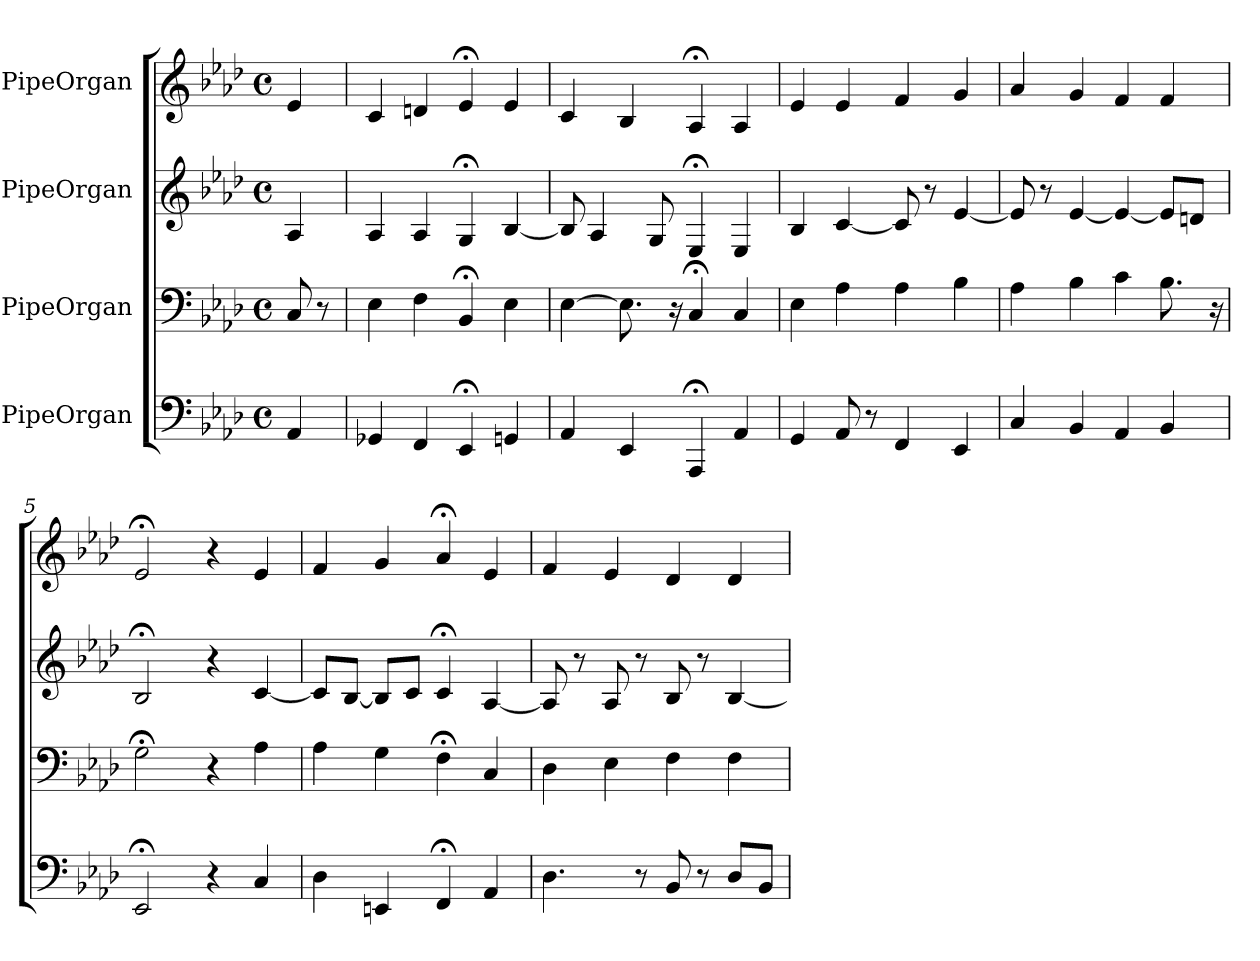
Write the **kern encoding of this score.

**kern	**kern	**kern	**kern
*part4	*part3	*part2	*part1
*staff4	*staff3	*staff2	*staff1
*I"PipeOrgan	*I"PipeOrgan	*I"PipeOrgan	*I"PipeOrgan
*k[b-e-a-d-]	*k[b-e-a-d-]	*k[b-e-a-d-]	*k[b-e-a-d-]
*A-:	*A-:	*A-:	*A-:
*M4/4	*M4/4	*M4/4	*M4/4
*met(c)	*met(c)	*met(c)	*met(c)
*MM60	*MM60	*MM60	*MM60
=	=	=	=
4AA-	8C	4A-	4e-
.	8r	.	.
=1	=1	=1	=1
4GG-X	4E-	4A-	4c
4FF	4F	4A-	4dn
4EE-;<	4BB-;<	4G;<	4e-;<
4GGn	4E-	[4B-	4e-
=2	=2	=2	=2
4AA-	[4E-	8B-]	4c
.	.	4A-	.
4EE-	8.E-]	.	4B-
.	.	8G	.
.	16r	.	.
4AAA-;<	4C;<	4E-;<	4A-;<
4AA-	4C	4E-	4A-
=3	=3	=3	=3
4GG	4E-	4B-	4e-
8AA-	4A-	[4c	4e-
8r	.	.	.
4FF	4A-	8c]	4f
.	.	8r	.
4EE-	4B-	[4e-	4g
=4	=4	=4	=4
4C	4A-	8e-]	4a-
.	.	8r	.
4BB-	4B-	[4e-	4g
4AA-	4c	4e-_	4f
4BB-	8.B-	8e-L]	4f
.	.	8dnJ	.
.	16r	.	.
=5	=5	=5	=5
2EE-;<	2G;<	2B-;<	2e-;<
4r	4r	4r	4r
4C	4A-	[4c	4e-
=6	=6	=6	=6
4D-	4A-	8cL]	4f
.	.	[8B-J	.
4EEn	4G	8B-L]	4g
.	.	8cJ	.
4FF;<	4F;<	4c;<	4a-;<
4AA-	4C	[4A-	4e-
=7	=7	=7	=7
4.D-	4D-	8A-]	4f
.	.	8r	.
.	4E-	8A-	4e-
8r	.	8r	.
8BB-	4F	8B-	4d-
8r	.	8r	.
8D-L	4F	[4B-	4d-
8BB-J	.	.	.
=	=	=	=
*-	*-	*-	*-
